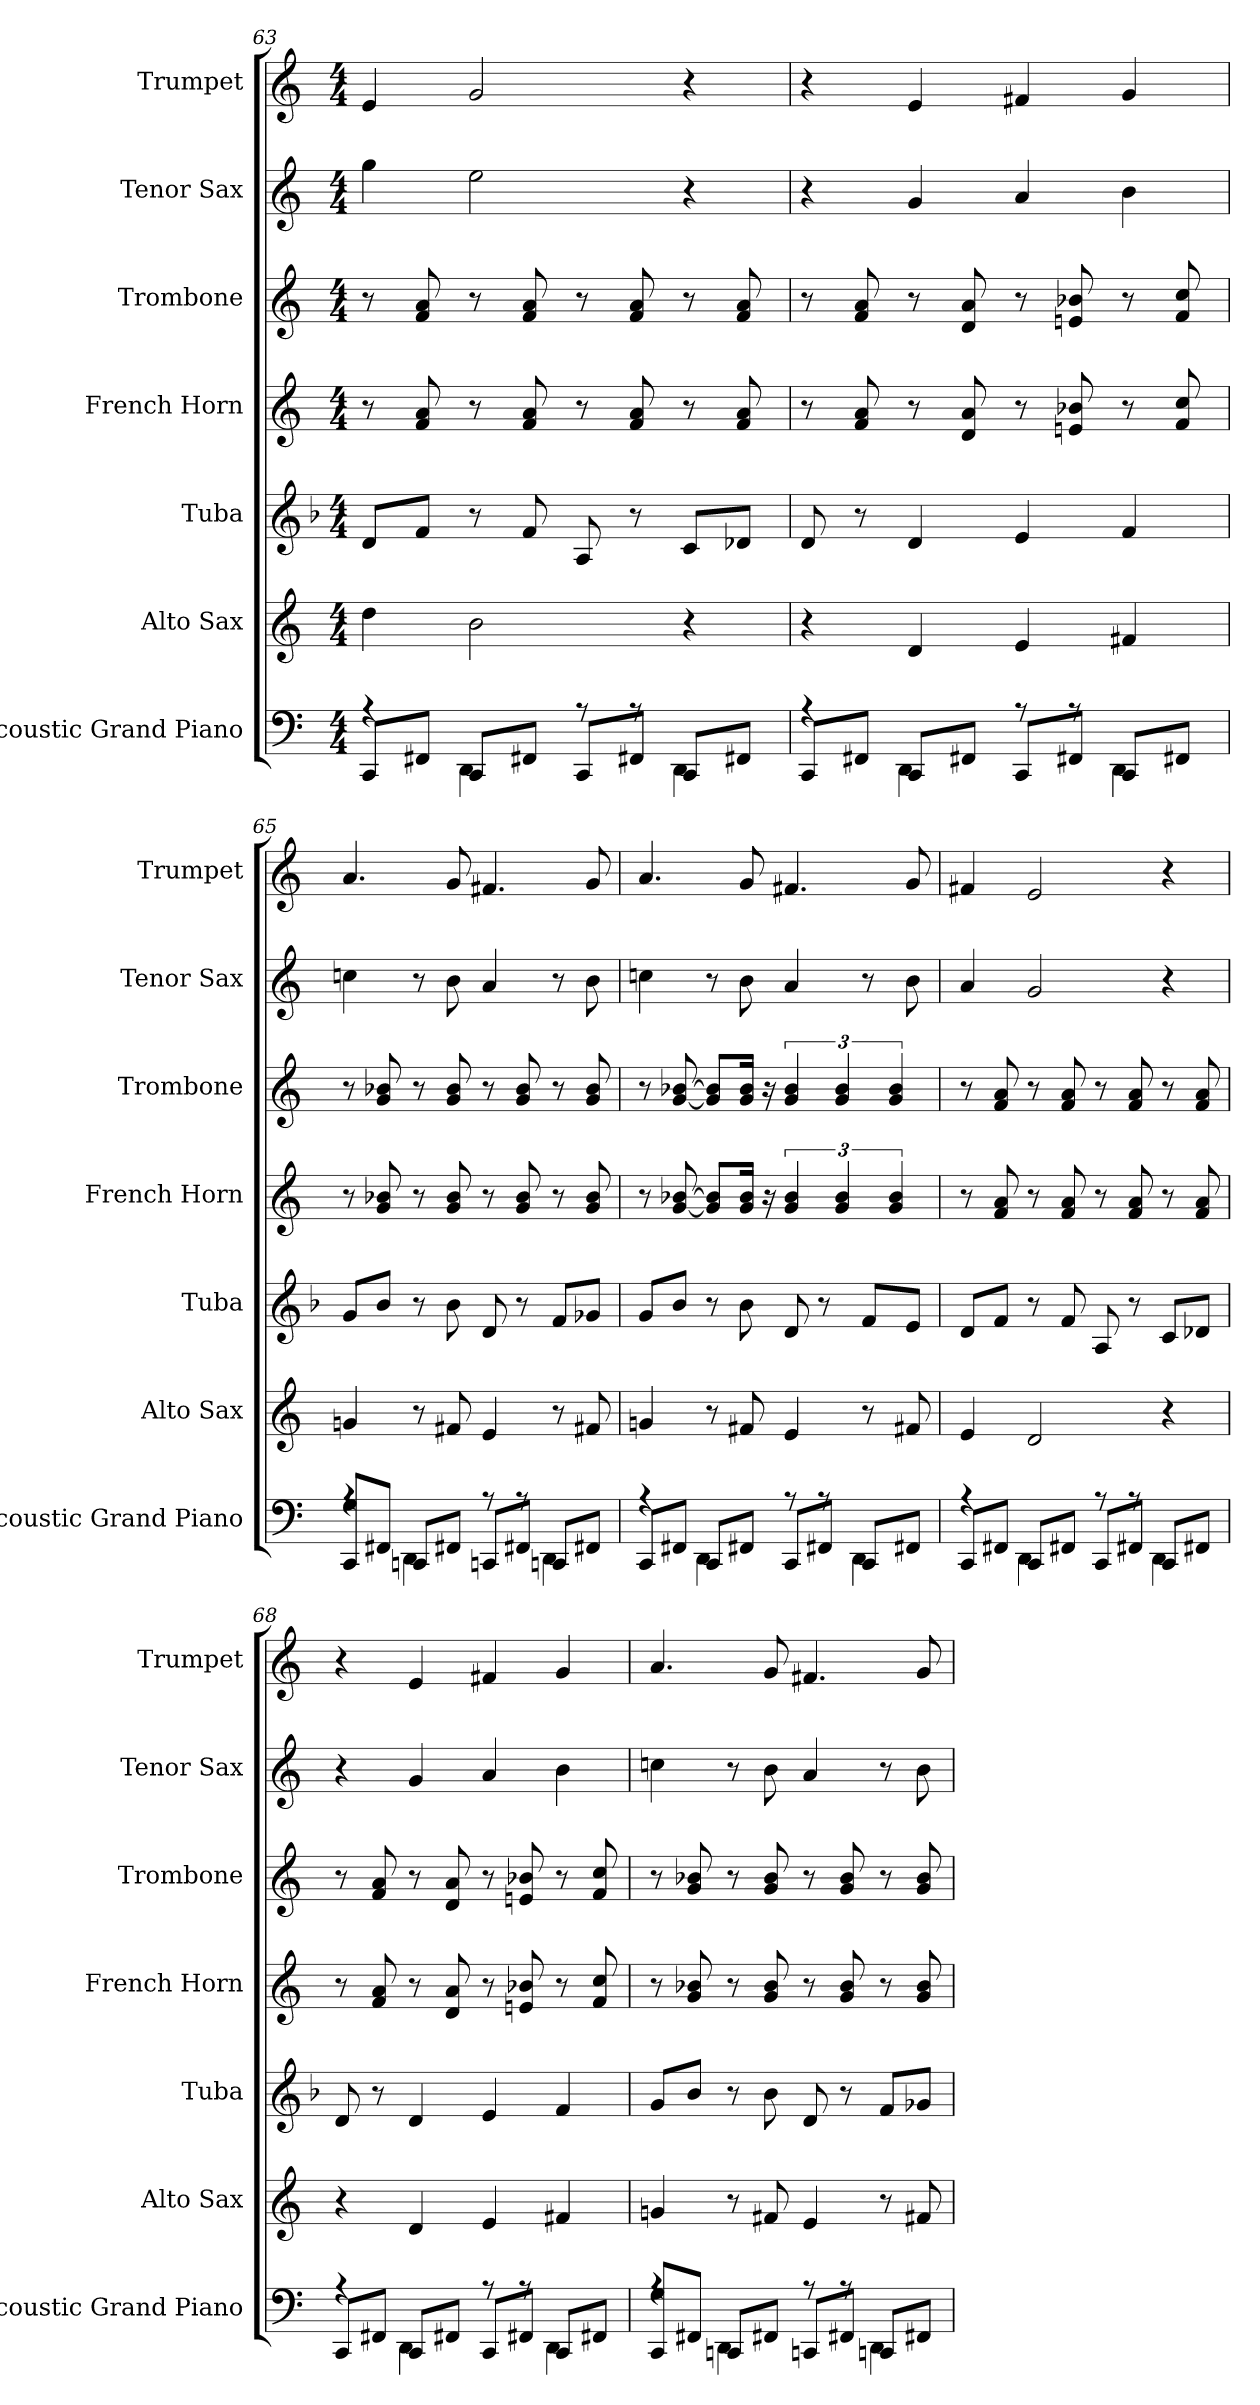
**kern	**kern	**kern	**kern	**kern	**kern	**kern
*part7	*part6	*part5	*part4	*part3	*part2	*part1
*staff7	*staff6	*staff5	*staff4	*staff3	*staff2	*staff1
*I"Acoustic Grand Piano	*I"Alto Sax	*I"Tuba	*I"French Horn	*I"Trombone	*I"Tenor Sax	*I"Trumpet
*I'Acoustic Grand Piano	*I'Alto Sax	*I'Tuba	*I'French Horn	*I'Trombone	*I'Tenor Sax	*I'Trumpet
*clefF4	*clefG2	*clefG2	*clefG2	*clefG2	*clefG2	*clefG2
*	*ITrd-2c-3	*ITrd15c26	*ITrd8c14	*ITrd8c14	*ITrd1c2	*ITrd1c2
*	*	*k[b-]	*	*	*	*
*M4/4	*M4/4	*M4/4	*M4/4	*M4/4	*M4/4	*M4/4
=63	=63	=63	=63	=63	=63	=63
*^	*	*	*	*	*	*
8CCL	4rG	4ff	8DDL	8r	8r	4ff	4d
8FF#XJ	.	.	8FFJ	8F 8A	8F 8A	.	.
8CCL	4DD	2dd	8r	8r	8r	2dd	2f
8FF#XJ	.	.	8FF	8F 8A	8F 8A	.	.
8CCL	8rG	.	8AAA	8r	8r	.	.
8FF#XJ	8rG	.	8r	8F 8A	8F 8A	.	.
8CCL	4DD	4r	8CCL	8r	8r	4r	4r
8FF#XJ	.	.	8DD-XJ	8F 8A	8F 8A	.	.
=64	=64	=64	=64	=64	=64	=64	=64
8CCL	4rG	4r	8DD	8r	8r	4r	4r
8FF#XJ	.	.	8r	8F 8A	8F 8A	.	.
8CCL	4DD	4f	4DD	8r	8r	4f	4d
8FF#XJ	.	.	.	8D 8A	8D 8A	.	.
8CCL	8rG	4g	4EE	8r	8r	4g	4en
8FF#XJ	8rG	.	.	8En 8B-	8En 8B-	.	.
8CCL	4DD	4an	4FF	8r	8r	4a	4f
8FF#XJ	.	.	.	8F 8c	8F 8c	.	.
=65	=65	=65	=65	=65	=65	=65	=65
8CC 8GL	4rG	4b-	8GGL	8r	8r	4b-	4.g
8FF#XJ	.	.	8BB-J	8G 8B-	8G 8B-	.	.
8CCnL	4DD	8r	8r	8r	8r	8r	.
8FF#XJ	.	8an	8BB-	8G 8B-	8G 8B-	8a	8f
8CCnL	8rG	4g	8DD	8r	8r	4g	4.en
8FF#XJ	8rG	.	8r	8G 8B-	8G 8B-	.	.
8CCnL	4DD	8r	8FFL	8r	8r	8r	.
8FF#XJ	.	8an	8GG-XJ	8G 8B-	8G 8B-	8a	8f
=66	=66	=66	=66	=66	=66	=66	=66
8CCL	4rG	4b-	8GGL	8r	8r	4b-	4.g
8FF#XJ	.	.	8BB-J	[8G [8B-	[8G [8B-	.	.
8CCL	4DD	8r	8r	8G] 8B-]L	8G] 8B-]L	8r	.
8FF#XJ	.	8an	8BB-	16G 16B-Jk	16G 16B-Jk	8a	8f
.	.	.	.	16r	16r	.	.
8CCL	8rG	4g	8DD	6G 6B-	6G 6B-	4g	4.en
8FF#XJ	8rG	.	8r	.	.	.	.
.	.	.	.	6G 6B-	6G 6B-	.	.
8CCL	4DD	8r	8FFL	.	.	8r	.
.	.	.	.	6G 6B-	6G 6B-	.	.
8FF#XJ	.	8an	8EEJ	.	.	8a	8f
=67	=67	=67	=67	=67	=67	=67	=67
8CCL	4rG	4g	8DDL	8r	8r	4g	4en
8FF#XJ	.	.	8FFJ	8F 8A	8F 8A	.	.
8CCL	4DD	2f	8r	8r	8r	2f	2d
8FF#XJ	.	.	8FF	8F 8A	8F 8A	.	.
8CCL	8rG	.	8AAA	8r	8r	.	.
8FF#XJ	8rG	.	8r	8F 8A	8F 8A	.	.
8CCL	4DD	4r	8CCL	8r	8r	4r	4r
8FF#XJ	.	.	8DD-XJ	8F 8A	8F 8A	.	.
=68	=68	=68	=68	=68	=68	=68	=68
8CCL	4rG	4r	8DD	8r	8r	4r	4r
8FF#XJ	.	.	8r	8F 8A	8F 8A	.	.
8CCL	4DD	4f	4DD	8r	8r	4f	4d
8FF#XJ	.	.	.	8D 8A	8D 8A	.	.
8CCL	8rG	4g	4EE	8r	8r	4g	4en
8FF#XJ	8rG	.	.	8En 8B-	8En 8B-	.	.
8CCL	4DD	4an	4FF	8r	8r	4a	4f
8FF#XJ	.	.	.	8F 8c	8F 8c	.	.
=69	=69	=69	=69	=69	=69	=69	=69
8CC 8GL	4rG	4b-	8GGL	8r	8r	4b-	4.g
8FF#XJ	.	.	8BB-J	8G 8B-	8G 8B-	.	.
8CCnL	4DD	8r	8r	8r	8r	8r	.
8FF#XJ	.	8an	8BB-	8G 8B-	8G 8B-	8a	8f
8CCnL	8rG	4g	8DD	8r	8r	4g	4.en
8FF#XJ	8rG	.	8r	8G 8B-	8G 8B-	.	.
8CCnL	4DD	8r	8FFL	8r	8r	8r	.
8FF#XJ	.	8an	8GG-XJ	8G 8B-	8G 8B-	8a	8f
*v	*v	*	*	*	*	*	*
=	=	=	=	=	=	=
*-	*-	*-	*-	*-	*-	*-
